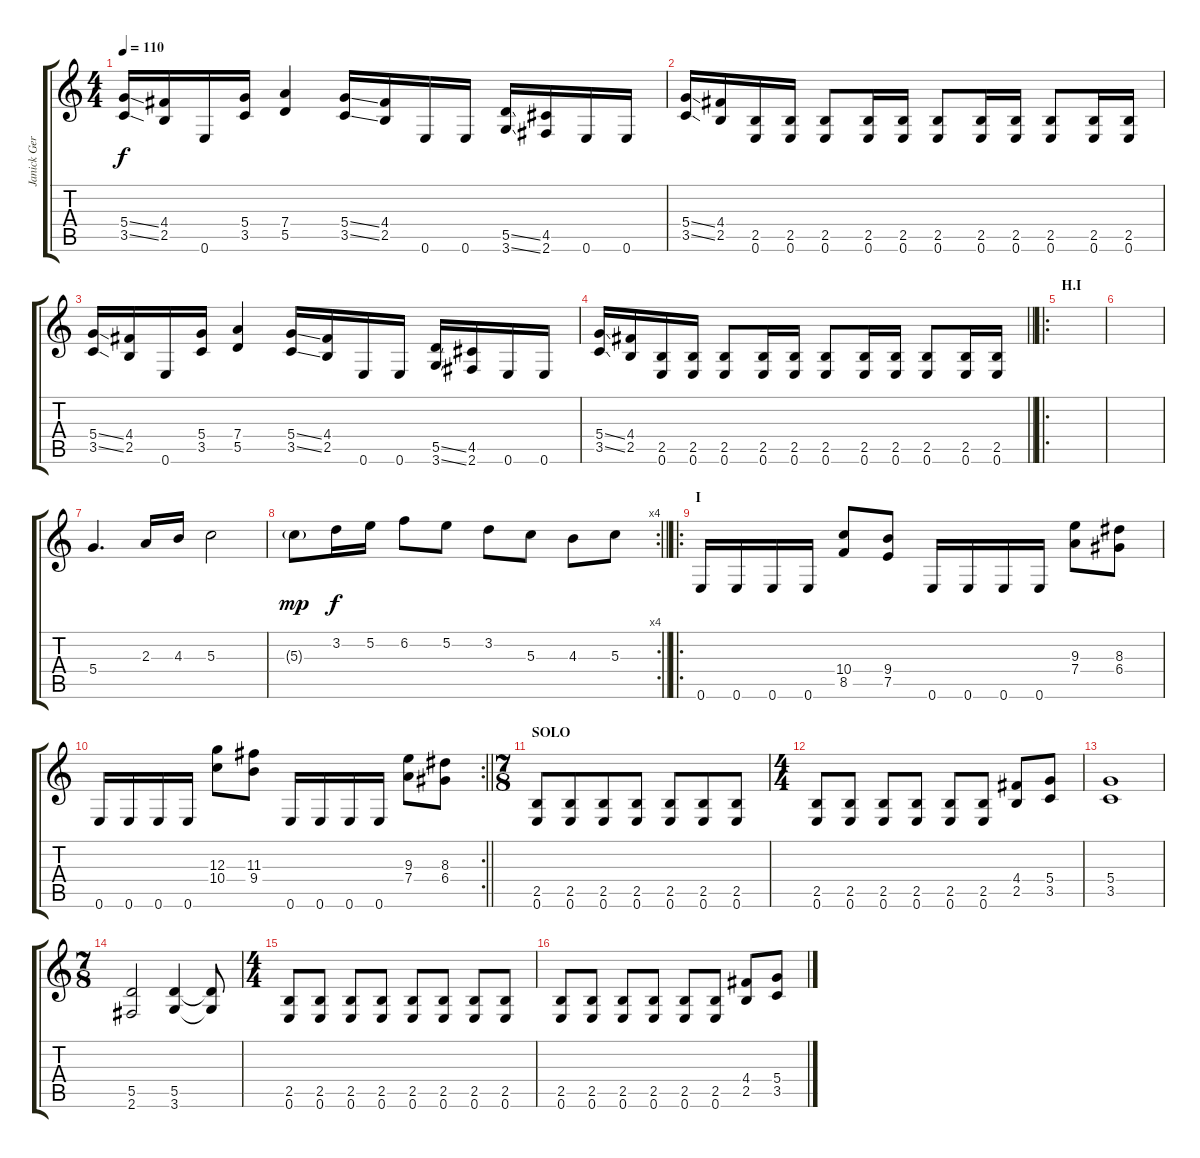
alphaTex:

\track ("Janick Gers (Dis)" "Janick Ger") {instrument distortionguitar}
\staff {score tabs}
\tuning (E4 B3 G3 D3 A2 E2) {hide}
\ts (4 4)
\tempo 110
\clef g2
\ks c
(5.4{ss} 3.5{ss}).16{dy f} (4.4 2.5).16 0.6.16 (5.4 3.5).16 (7.4 5.5).4 (5.4{ss} 3.5{ss}).16 (4.4 2.5).16 0.6.16 0.6.16 (5.5{ss} 3.6{ss}).16 (4.5 2.6).16 0.6.16 0.6.16 |
(5.4{ss} 3.5{ss}).16 (4.4 2.5).16 (2.5 0.6).16 (2.5 0.6).16 (2.5 0.6).8 (2.5 0.6).16 (2.5 0.6).16 (2.5 0.6).8 (2.5 0.6).16 (2.5 0.6).16 (2.5 0.6).8 (2.5 0.6).16 (2.5 0.6).16 |
(5.4{ss} 3.5{ss}).16 (4.4 2.5).16 0.6.16 (5.4 3.5).16 (7.4 5.5).4 (5.4{ss} 3.5{ss}).16 (4.4 2.5).16 0.6.16 0.6.16 (5.5{ss} 3.6{ss}).16 (4.5 2.6).16 0.6.16 0.6.16 |
\barLineRight lightlight
(5.4{ss} 3.5{ss}).16 (4.4 2.5).16 (2.5 0.6).16 (2.5 0.6).16 (2.5 0.6).8 (2.5 0.6).16 (2.5 0.6).16 (2.5 0.6).8 (2.5 0.6).16 (2.5 0.6).16 (2.5 0.6).8 (2.5 0.6).16 (2.5 0.6).16 |
\ro
\section ("" "H.I")
|
|
5.4.4{d} 2.3.16 4.3.16 5.3.2 |
\rc 4
\barLineRight lightlight
5.3{g}.8{dy mp} 3.2.16{dy f} 5.2.16 6.2.8 5.2.8 3.2.8 5.3.8 4.3.8 5.3.8 |
\ro
\section ("" "I")
0.6.16 0.6.16 0.6.16 0.6.16 (10.4 8.5).8 (9.4 7.5).8 0.6.16 0.6.16 0.6.16 0.6.16 (9.3 7.4).8 (8.3 6.4).8 |
\rc 2
\barLineRight lightlight
0.6.16 0.6.16 0.6.16 0.6.16 (12.3 10.4).8 (11.3 9.4).8 0.6.16 0.6.16 0.6.16 0.6.16 (9.3 7.4).8 (8.3 6.4).8 |
\ts (7 8)
\section ("" "SOLO")
(2.5 0.6).8 (2.5 0.6).8 (2.5 0.6).8 (2.5 0.6).8 (2.5 0.6).8 (2.5 0.6).8 (2.5 0.6).8 |
\ts (4 4)
(2.5 0.6).8 (2.5 0.6).8 (2.5 0.6).8 (2.5 0.6).8 (2.5 0.6).8 (2.5 0.6).8 (4.4 2.5).8 (5.4 3.5).8 |
(5.4 3.5).1 |
\ts (7 8)
(5.5 2.6).2 (5.5 3.6).4 (5.5{t} 3.6{t}).8 |
\ts (4 4)
(2.5 0.6).8 (2.5 0.6).8 (2.5 0.6).8 (2.5 0.6).8 (2.5 0.6).8 (2.5 0.6).8 (2.5 0.6).8 (2.5 0.6).8 |
(2.5 0.6).8 (2.5 0.6).8 (2.5 0.6).8 (2.5 0.6).8 (2.5 0.6).8 (2.5 0.6).8 (4.4 2.5).8 (5.4 3.5).8
